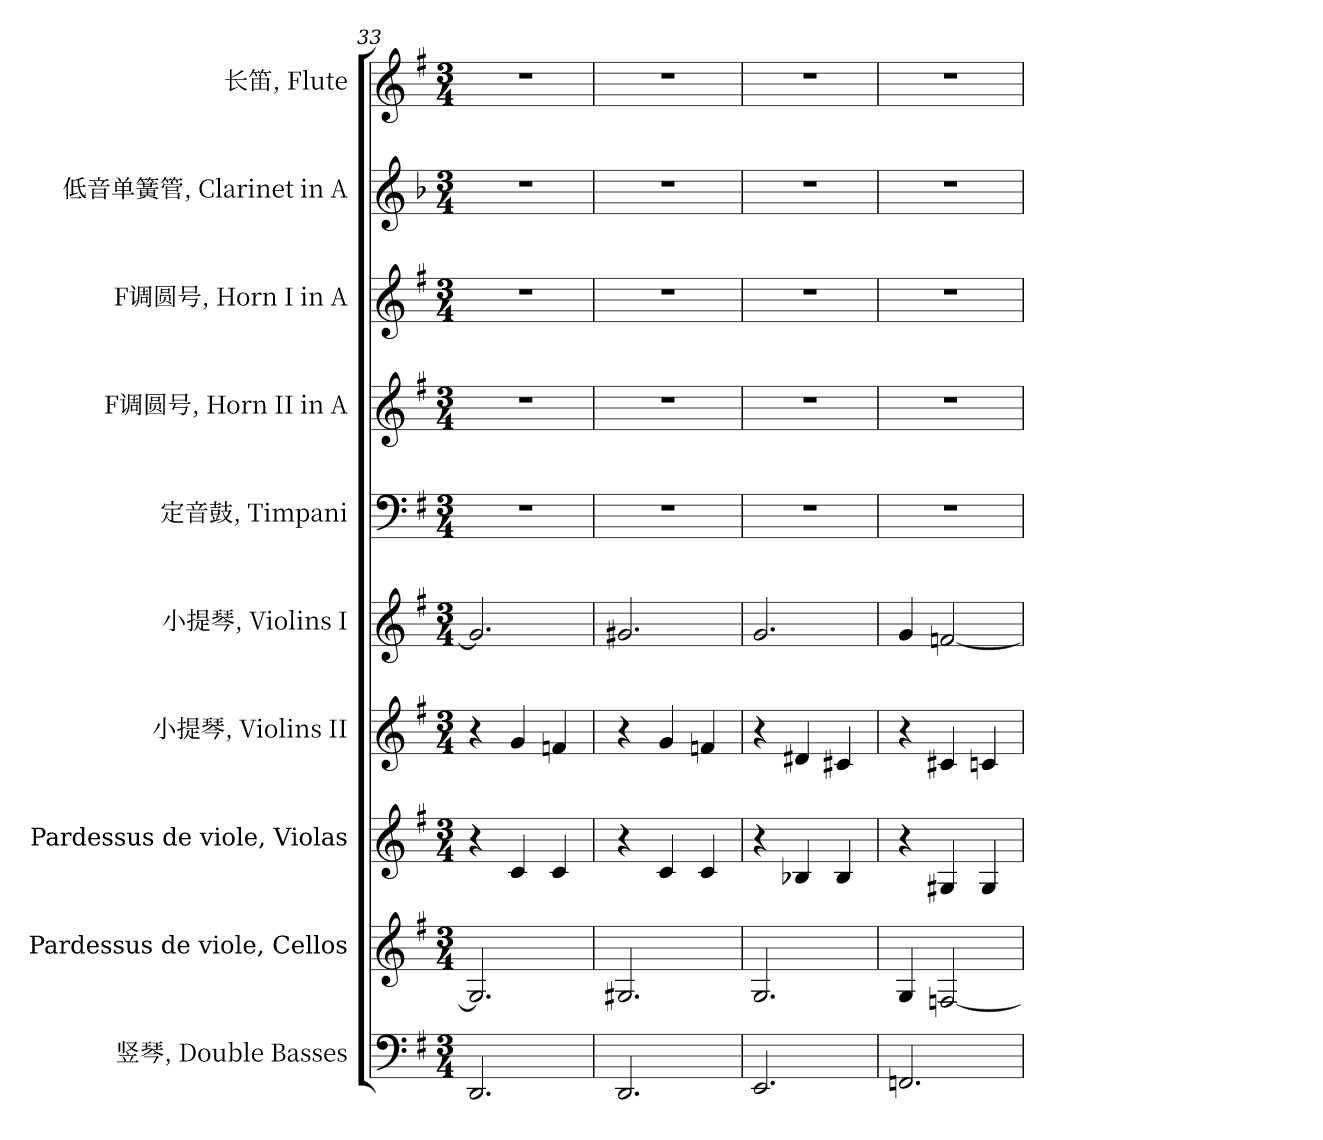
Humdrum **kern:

**kern	**kern	**kern	**kern	**kern	**kern	**kern	**kern	**kern	**kern
*part10	*part9	*part8	*part7	*part6	*part5	*part4	*part3	*part2	*part1
*staff10	*staff9	*staff8	*staff7	*staff6	*staff5	*staff4	*staff3	*staff2	*staff1
*I"竖琴, Double Basses	*I"Pardessus de viole, Cellos	*I"Pardessus de viole, Violas	*I"小提琴, Violins II	*I"小提琴, Violins I	*I"定音鼓, Timpani	*I"F调圆号, Horn II in A	*I"F调圆号, Horn I in A	*I"低音单簧管, Clarinet in A	*I"长笛, Flute
*	*I'Pds. v.	*I'Pds. v.	*I'Vln.	*I'Vln.	*I'Timp.	*I'F Hn.	*I'F Hn.	*	*I'Fl.
*clefF4	*clefG2	*clefG2	*clefG2	*clefG2	*clefF4	*clefG2	*clefG2	*clefG2	*clefG2
*	*	*	*	*	*	*ITrd4c7	*ITrd4c7	*ITrd8c14	*
*k[f#]	*k[f#]	*k[f#]	*k[f#]	*k[f#]	*k[f#]	*k[]	*k[]	*k[b-]	*k[f#]
*M3/4	*M3/4	*M3/4	*M3/4	*M3/4	*M3/4	*M3/4	*M3/4	*M3/4	*M3/4
*MM88	*MM88	*MM88	*MM88	*MM88	*MM88	*MM88	*MM88	*MM88	*MM88
=33	=33	=33	=33	=33	=33	=33	=33	=33	=33
2.DD/	2.G#/]	4r	4r	2.g#/]	2.r	2.r	2.r	2.r	2.r
.	.	4c/	4g/	.	.	.	.	.	.
.	.	4c/	4fn/	.	.	.	.	.	.
=34	=34	=34	=34	=34	=34	=34	=34	=34	=34
*	*	*	*	*	*	*	*	*	*MM88
2.DD/	2.G#X/	4r	4r	2.g#X/	2.r	2.r	2.r	2.r	2.r
.	.	4c/	4g/	.	.	.	.	.	.
.	.	4c/	4fn/	.	.	.	.	.	.
!!LO:PB:g=z
=35	=35	=35	=35	=35	=35	=35	=35	=35	=35
*	*	*	*	*	*	*	*	*	*MM88
2.EE/	2.G/	4r	4r	2.g/	2.r	2.r	2.r	2.r	2.r
.	.	4B-X/	4d#X/	.	.	.	.	.	.
.	.	4B-/	4c#X/	.	.	.	.	.	.
=36	=36	=36	=36	=36	=36	=36	=36	=36	=36
*	*	*	*	*	*	*	*	*	*MM88
2.FFn/	4G/	4r	4r	4g/	2.r	2.r	2.r	2.r	2.r
.	[2Fn/	4G#X/	4c#X/	[2fn/	.	.	.	.	.
.	.	4G#/	4cn/	.	.	.	.	.	.
=	=	=	=	=	=	=	=	=	=
*-	*-	*-	*-	*-	*-	*-	*-	*-	*-
